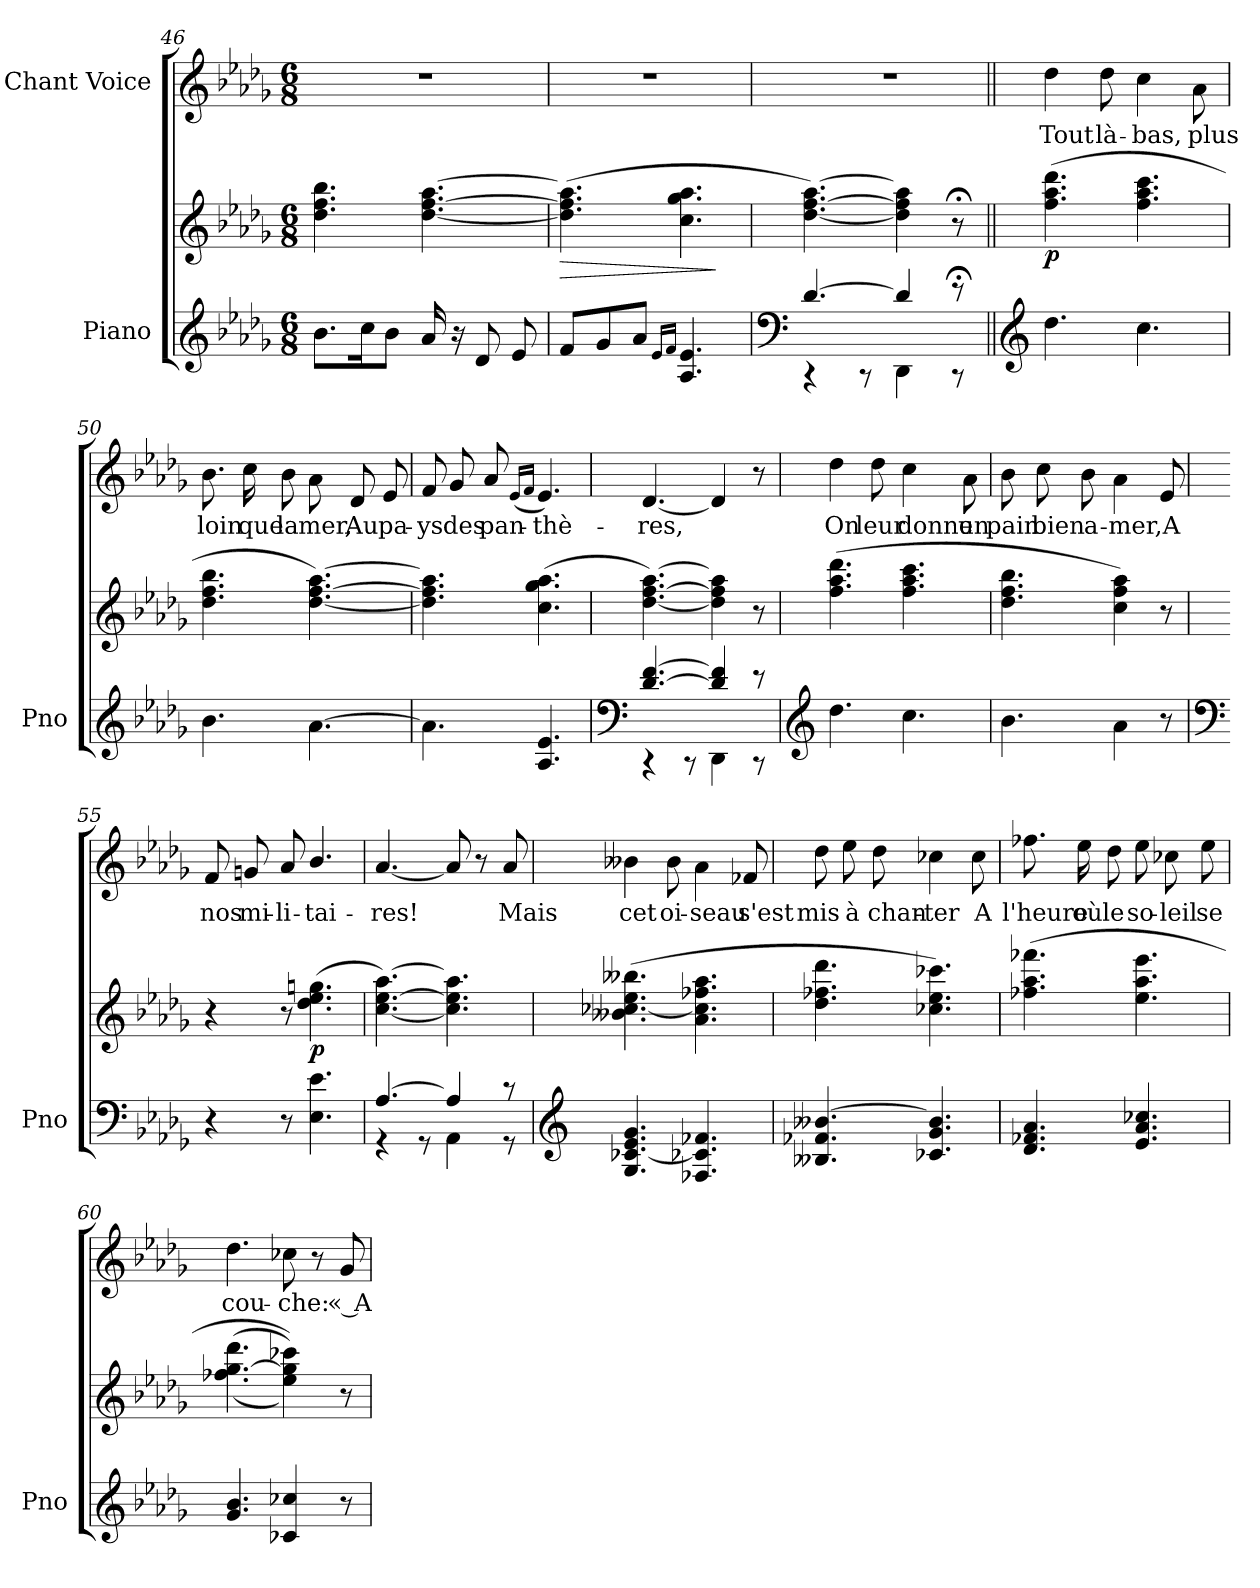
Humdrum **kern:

**kern	**kern	**dynam	**kern	**text
*part2	*part2	*part2	*part1	*part1
*staff3	*staff2	*staff2/3	*staff1	*staff1
*I"Piano	*	*	*I"Chant Voice	*
*I'Pno	*	*	*	*
*clefG2	*clefG2	*	*clefG2	*
*k[b-e-a-d-g-]	*k[b-e-a-d-g-]	*	*k[b-e-a-d-g-]	*
*M6/8	*M6/8	*	*M6/8	*
=46	=46	=46	=46	=46
8.b-\L	4.dd-\ 4.ff\ 4.bb-\	.	2.r	.
16cc\K	.	.	.	.
8b-\J	.	.	.	.
16a-/LL	[4.dd-\ [4.ff\ [4.aa-\	.	.	.
16r	.	.	.	.
8d-/	.	.	.	.
8e-/J	.	.	.	.
=47	=47	=47	=47	=47
!	!	!LO:HP:b	!	!
8f/L	(4.dd-\] 4.ff\] 4.aa-\]	>	2.r	.
8g-/	.	.	.	.
8a-/J	.	.	.	.
16qe-/LL	.	.	.	.
16qf/JJ	.	.	.	.
4.A-/ 4.e-/	4.cc\ 4.gg-\ 4.aa-\	.	.	.
.	.	]	.	.
!!LO:LB:g=z
=48	=48	=48	=48	=48
*clefF4	*	*	*	*
*^	*	*	*	*
[4.d-/	4r	[4.dd-\ [4.ff\ [4.aa-\)	.	2.r	.
.	8r	.	.	.	.
4d-/]	4DD-\	4dd-\] 4ff\] 4aa-\]	.	.	.
8r;<	8r	8r;<	.	.	.
*v	*v	*	*	*	*
=49||	=49||	=49||	=49||	=49||
*clefG2	*	*	*	*
*^	*	*	*	*
!	!	!	!LO:DY:b	!	!LO:LY:b
*v	*v	*	*	*	*
4.dd-\	(4.ff\ 4.aa-\ 4.ddd-\	p	4dd-\	Tout
!	!	!	!	!LO:LY:b
.	.	.	8dd-\	là-
!	!	!	!	!LO:LY:b
4.cc\	4.ff\ 4.aa-\ 4.ccc\	.	4cc\	-bas,
!	!	!	!	!LO:LY:b
.	.	.	8a-\	plus
=50	=50	=50	=50	=50
!	!	!	!	!LO:LY:b
4.b-\	4.dd-\ 4.ff\ 4.bb-\	.	8.b-\	loin
!	!	!	!	!LO:LY:b
.	.	.	16cc\	que
!	!	!	!	!LO:LY:b
.	.	.	8b-\	la
!	!	!	!	!LO:LY:b
[4.a-\	[4.dd-\ [4.ff\ [4.aa-\)	.	8a-\	mer,
!	!	!	!	!LO:LY:b
.	.	.	8d-/	Au
!	!	!	!	!LO:LY:b
.	.	.	8e-/	pa-
=51	=51	=51	=51	=51
!	!	!	!	!LO:LY:b
4.a-\]	4.dd-\] 4.ff\] 4.aa-\]	.	8f/	-ys
!	!	!	!	!LO:LY:b
.	.	.	8g-/	des
!	!	!	!	!LO:LY:b
.	.	.	8a-/	pan-
.	.	.	(16qe-/LL	.
.	.	.	16qf/JJ	.
!	!	!	!	!LO:LY:b
4.A-/ 4.e-/	(4.cc\ 4.gg-\ 4.aa-\	.	4.e-/)	-thè-
=52	=52	=52	=52	=52
*clefF4	*	*	*	*
*^	*	*	*	*
!	!	!	!	!	!LO:LY:b
[4.d-/ [4.f/	4r	[4.dd-\ [4.ff\ [4.aa-\)	.	[4.d-/	-res,
.	8r	.	.	.	.
4d-/] 4f/]	4DD-\	4dd-\] 4ff\] 4aa-\]	.	4d-/]	.
8r	8r	8r	.	8r	.
*v	*v	*	*	*	*
!!LO:PB:g=z
=53	=53	=53	=53	=53
*clefG2	*	*	*	*
*^	*	*	*	*
!	!	!	!	!	!LO:LY:b
*v	*v	*	*	*	*
4.dd-\	(4.ff\ 4.aa-\ 4.ddd-\	.	4dd-\	On
!	!	!	!	!LO:LY:b
.	.	.	8dd-\	leur
!	!	!	!	!LO:LY:b
4.cc\	4.ff\ 4.aa-\ 4.ccc\	.	4cc\	donne
!	!	!	!	!LO:LY:b
.	.	.	8a-\	un
=54	=54	=54	=54	=54
!	!	!	!	!LO:LY:b
4.b-\	4.dd-\ 4.ff\ 4.bb-\	.	8b-\	pain
!	!	!	!	!LO:LY:b
.	.	.	8cc\	bien
!	!	!	!	!LO:LY:b
.	.	.	8b-\	a-
!	!	!	!	!LO:LY:b
4a-\	4cc\ 4ff\ 4aa-\)	.	4a-\	-mer,
!	!	!	!	!LO:LY:b
8r	8r	.	8e-/	A
=55	=55	=55	=55	=55
*clefF4	*	*	*	*
!	!	!	!	!LO:LY:b
4r	4r	.	8f/	nos
!	!	!	!	!LO:LY:b
.	.	.	8gn/	mi-
!	!	!	!	!LO:LY:b
8r	8r	.	8a-/	-li-
!	!	!LO:DY:b	!	!LO:LY:b
4.E-\ 4.e-\	(4.dd-\ 4.ee-\ 4.ggn\	p	4.b-/	-tai-
=56	=56	=56	=56	=56
*^	*	*	*	*
!	!	!	!	!	!LO:LY:b
[4.A-/	4r	[4.cc\ [4.ee-\ [4.aa-\)	.	[4.a-/	-res!
.	8r	.	.	.	.
4A-/]	4AA-\	4.cc\] 4.ee-\] 4.aa-\]	.	8a-/]	.
.	.	.	.	8r	.
!	!	!	!	!	!LO:LY:b
8r	8r	.	.	8a-/	Mais
*v	*v	*	*	*	*
!!LO:LB:g=z
=57	=57	=57	=57	=57
*clefG2	*	*	*	*
*^	*	*	*	*
!	!	!	!	!	!LO:LY:b
*v	*v	*	*	*	*
4.G-/ [>4.c-X/ 4.e-/ 4.g-/	(4.b--X\ [4.cc-X\ 4.ee-\ 4.bb--X\	.	4b--X\	cet
!	!	!	!	!LO:LY:b
.	.	.	8b--\	oi-
!	!	!	!	!LO:LY:b
4.F-X/ 4.c-X/] 4.f-X/	4.a-\ 4.cc-\] 4.ff-X\ 4.aa-\	.	4a-\	-seau
!	!	!	!	!LO:LY:b
.	.	.	8f-X/	s'est
=58	=58	=58	=58	=58
!	!	!	!	!LO:LY:b
4.B--X/ 4.f-X/ [4.b--X/	4.dd-\ 4.ff-X\ 4.ddd-\	.	8dd-\	mis
!	!	!	!	!LO:LY:b
.	.	.	8ee-\	à
!	!	!	!	!LO:LY:b
.	.	.	8dd-\	chan-
!	!	!	!	!LO:LY:b
4.c-X/ 4.g-/ 4.b--/]	4.cc-X\ 4.ee-\ 4.ccc-X\)	.	4cc-X\	-ter
!	!	!	!	!LO:LY:b
.	.	.	8cc-\	A
=59	=59	=59	=59	=59
!	!	!	!	!LO:LY:b
4.d-/ 4.f-X/ 4.a-/	(4.ff-X\ 4.aa-\ 4.fff-X\	.	8.ff-X\	l'heure
!	!	!	!	!LO:LY:b
.	.	.	16ee-\	où
!	!	!	!	!LO:LY:b
.	.	.	8dd-\	le
!	!	!	!	!LO:LY:b
4.e-/ 4.a-/ 4.cc-X/	4.ee-\ 4.aa-\ 4.eee-\	.	8ee-\	so-
!	!	!	!	!LO:LY:b
.	.	.	8cc-X\	-leil
!	!	!	!	!LO:LY:b
.	.	.	8ee-\	se
=60	=60	=60	=60	=60
!	!	!	!	!LO:LY:b
4.g-/ 4.b-/	((>4.ff-X\ [4.gg-\ 4.ddd-\	.	4.dd-\	cou-
!	!	!	!	!LO:LY:b
4c-X/ 4cc-X/	4ee-\ 4gg-\] 4ccc-X\)))	.	8cc-X\	-che:
.	.	.	8r	.
!	!	!	!	!LO:LY:b
8r	8r	.	8g-/	« A
=	=	=	=	=
*-	*-	*-	*-	*-
